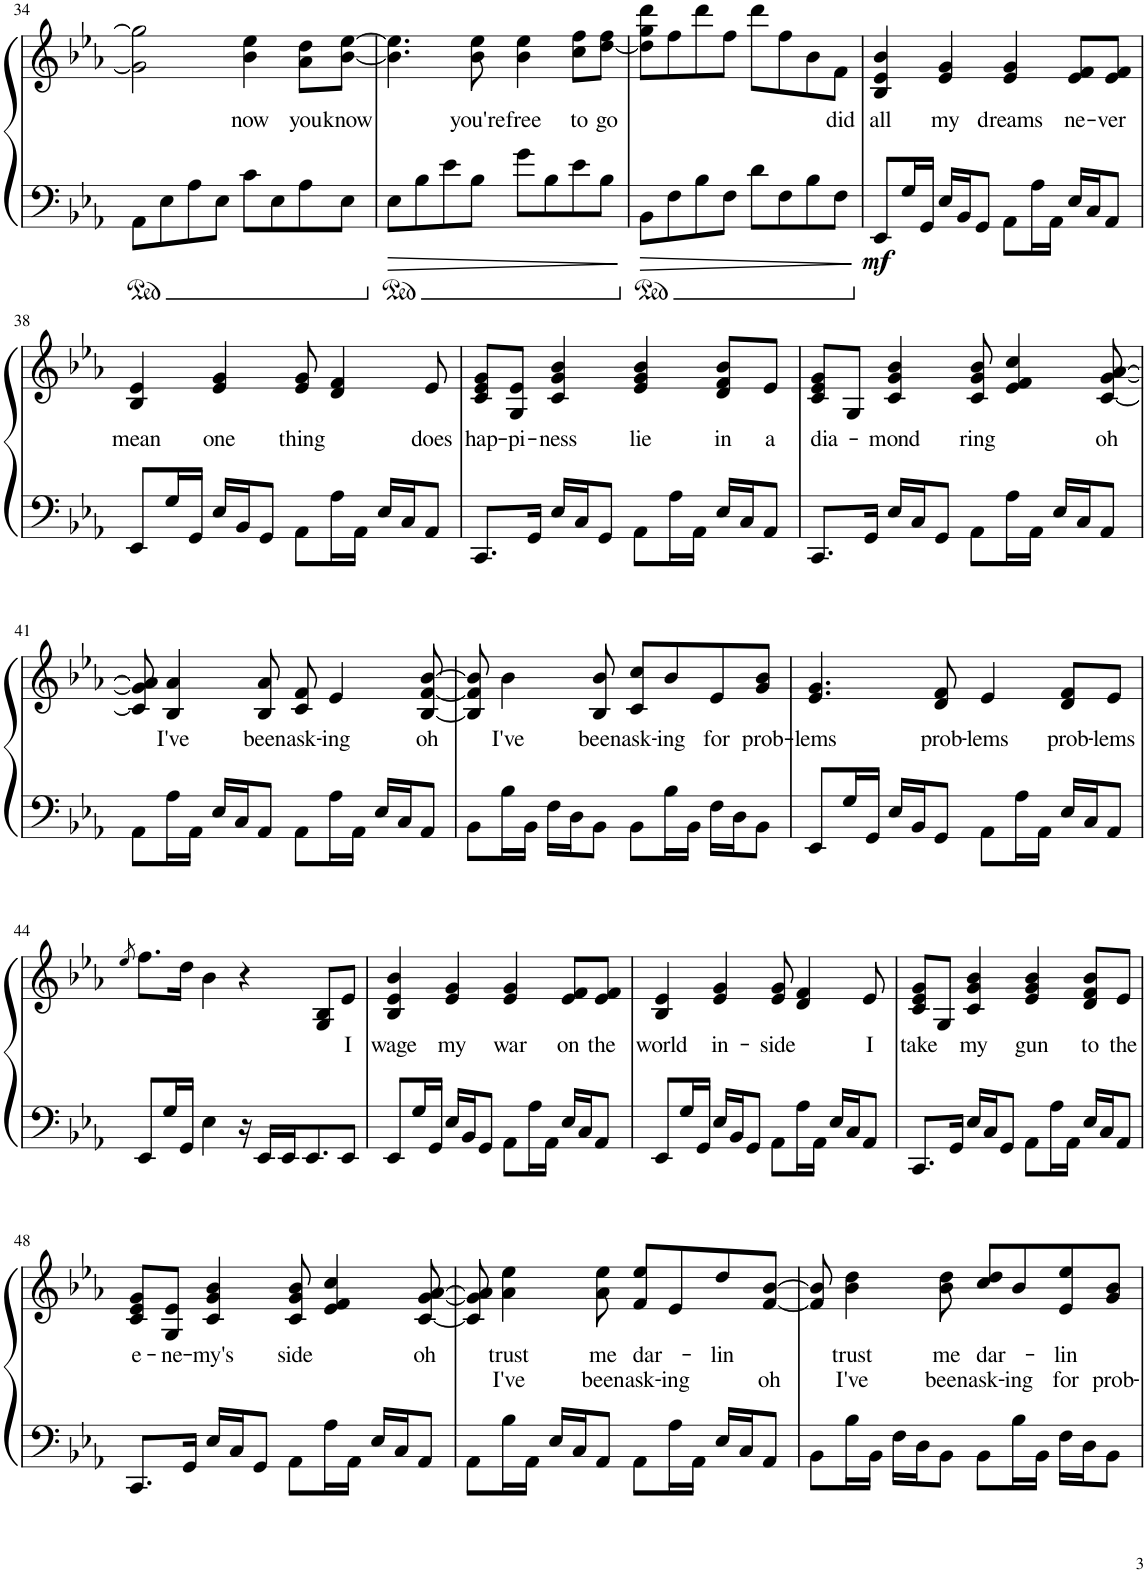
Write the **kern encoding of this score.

**kern	**kern	**text	**text	**dynam
*part1	*part1	*part1	*part1	*part1
*staff2	*staff1	*staff1	*staff1	*staff1/2
*I"Piano	*	*	*	*
*I'Pno.	*	*	*	*
!!LO:PB:g=z
*clefF4	*clefG2	*	*	*
*k[b-e-a-]	*k[b-e-a-]	*	*	*
*M4/4	*M4/4	*	*	*
=34	=34	=34	=34	=34
8AA-\L	2g\] 2gg\]	.	.	.
8E-\	.	.	.	.
8A-\	.	.	.	.
8E-\J	.	.	.	.
!	!	!LO:LY:b	!	!
8c\L	4b-\ 4ee-\	now	.	.
8E-\	.	.	.	.
!	!	!LO:LY:b	!	!
8A-\	8a-\ 8dd\L	you	.	.
!	!	!LO:LY:b	!	!
8E-\J	[8b-\ [8ee-\J	know	.	.
=35	=35	=35	=35	=35
8E-\L	4.b-\] 4.ee-\]	.	.	.
8B-\	.	.	.	.
8e-\	.	.	.	.
!	!	!LO:LY:b	!	!
8B-\J	8b-\ 8ee-\	you're	.	.
!	!	!LO:LY:b	!	!
8g\L	4b-\ 4ee-\	free	.	.
8B-\	.	.	.	.
!	!	!LO:LY:b	!	!
8e-\	8cc\ 8ff\L	to	.	.
!	!	!LO:LY:b	!	!
8B-\J	[8dd\ 8ff\J	go	.	.
=36	=36	=36	=36	=36
8BB-\L	8dd\] 8gg\ 8ddd\L	.	.	.
8F\	8ff\	.	.	.
8B-\	8ddd\	.	.	.
8F\J	8ff\J	.	.	.
8d\L	8ddd\L	.	.	.
8F\	8ff\	.	.	.
8B-\	8b-\	.	.	.
!	!	!LO:LY:b	!	!
8F\J	8f\J	did	.	.
=37	=37	=37	=37	=37
!	!	!LO:LY:b	!	!LO:DY:b=2
8EE-/L	4B-/ 4e-/ 4b-/	all	.	mf
16G/L	.	.	.	.
16GG/JJ	.	.	.	.
!	!	!LO:LY:b	!	!
16E-/LL	4e-/ 4g/	my	.	.
16BB-/J	.	.	.	.
8GG/J	.	.	.	.
!	!	!LO:LY:b	!	!
8AA-\L	4e-/ 4g/	dreams	.	.
16A-\L	.	.	.	.
16AA-\JJ	.	.	.	.
!	!	!LO:LY:b	!	!
16E-/LL	8e-/ 8f/L	ne-	.	.
16C/J	.	.	.	.
!	!	!LO:LY:b	!	!
8AA-/J	8e-/ 8f/J	-ver	.	.
!!LO:LB:g=z
=38	=38	=38	=38	=38
!	!	!LO:LY:b	!	!
8EE-/L	4B-/ 4e-/	mean	.	.
16G/L	.	.	.	.
16GG/JJ	.	.	.	.
!	!	!LO:LY:b	!	!
16E-/LL	4e-/ 4g/	one	.	.
16BB-/J	.	.	.	.
8GG/J	.	.	.	.
!	!	!LO:LY:b	!	!
8AA-\L	8e-/ 8g/	thing	.	.
16A-\L	4d/ 4f/	.	.	.
16AA-\JJ	.	.	.	.
16E-/LL	.	.	.	.
16C/J	.	.	.	.
!	!	!LO:LY:b	!	!
8AA-/J	8e-/	does	.	.
=39	=39	=39	=39	=39
!	!	!LO:LY:b	!	!
8.CC/L	8c/ 8e-/ 8g/L	hap-	.	.
!	!	!LO:LY:b	!	!
.	8G/ 8e-/J	-pi-	.	.
16GG/Jk	.	.	.	.
!	!	!LO:LY:b	!	!
16E-/LL	4c/ 4g/ 4b-/	-ness	.	.
16C/J	.	.	.	.
8GG/J	.	.	.	.
!	!	!LO:LY:b	!	!
8AA-\L	4e-/ 4g/ 4b-/	lie	.	.
16A-\L	.	.	.	.
16AA-\JJ	.	.	.	.
!	!	!LO:LY:b	!	!
16E-/LL	8d/ 8f/ 8b-/L	in	.	.
16C/J	.	.	.	.
!	!	!LO:LY:b	!	!
8AA-/J	8e-/J	a	.	.
=40	=40	=40	=40	=40
!	!	!LO:LY:b	!	!
8.CC/L	8c/ 8e-/ 8g/L	dia-	.	.
.	8G/J	.	.	.
16GG/Jk	.	.	.	.
!	!	!LO:LY:b	!	!
16E-/LL	4c/ 4g/ 4b-/	-mond	.	.
16C/J	.	.	.	.
8GG/J	.	.	.	.
!	!	!LO:LY:b	!	!
8AA-\L	8c/ 8g/ 8b-/	ring	.	.
16A-\L	4e-/ 4f/ 4cc/	.	.	.
16AA-\JJ	.	.	.	.
16E-/LL	.	.	.	.
16C/J	.	.	.	.
!	!	!LO:LY:b	!	!
8AA-/J	[8c/ [8g/ [8a-/	oh	.	.
!!LO:LB:g=z
=41	=41	=41	=41	=41
8AA-\L	8c/] 8g/] 8a-/]	.	.	.
!	!	!LO:LY:b	!	!
16A-\L	4B-/ 4a-/	I've	.	.
16AA-\JJ	.	.	.	.
16E-/LL	.	.	.	.
16C/J	.	.	.	.
!	!	!LO:LY:b	!	!
8AA-/J	8B-/ 8a-/	been	.	.
!	!	!LO:LY:b	!	!
8AA-\L	8c/ 8f/	ask-	.	.
!	!	!LO:LY:b	!	!
16A-\L	4e-/	-ing	.	.
16AA-\JJ	.	.	.	.
16E-/LL	.	.	.	.
16C/J	.	.	.	.
!	!	!LO:LY:b	!	!
8AA-/J	[8B-/ [8f/ [8b-/	oh	.	.
=42	=42	=42	=42	=42
8BB-\L	8B-/] 8f/] 8b-/]	.	.	.
!	!	!LO:LY:b	!	!
16B-\L	4b-\	I've	.	.
16BB-\JJ	.	.	.	.
16F\LL	.	.	.	.
16D\J	.	.	.	.
!	!	!LO:LY:b	!	!
8BB-\J	8B-/ 8b-/	been	.	.
!	!	!LO:LY:b	!	!
8BB-\L	8c/ 8cc/L	ask-	.	.
!	!	!LO:LY:b	!	!
16B-\L	8b-/	-ing	.	.
16BB-\JJ	.	.	.	.
!	!	!LO:LY:b	!	!
16F\LL	8e-/	for	.	.
16D\J	.	.	.	.
!	!	!LO:LY:b	!	!
8BB-\J	8g/ 8b-/J	prob-	.	.
=43	=43	=43	=43	=43
!	!	!LO:LY:b	!	!
8EE-/L	4.e-/ 4.g/	-lems	.	.
16G/L	.	.	.	.
16GG/JJ	.	.	.	.
16E-/LL	.	.	.	.
16BB-/J	.	.	.	.
!	!	!LO:LY:b	!	!
8GG/J	8d/ 8f/	prob-	.	.
!	!	!LO:LY:b	!	!
8AA-\L	4e-/	-lems	.	.
16A-\L	.	.	.	.
16AA-\JJ	.	.	.	.
!	!	!LO:LY:b	!	!
16E-/LL	8d/ 8f/L	prob-	.	.
16C/J	.	.	.	.
!	!	!LO:LY:b	!	!
8AA-/J	8e-/J	-lems	.	.
!!LO:LB:g=z
=44	=44	=44	=44	=44
.	8qee-/	.	.	.
8EE-/L	8.ff\L	.	.	.
16G/L	.	.	.	.
16GG/JJ	16dd\Jk	.	.	.
4E-\	4b-\	.	.	.
16r	4r	.	.	.
16EE-/LL	.	.	.	.
16EE-/J	.	.	.	.
8.EE-/	.	.	.	.
.	8G/ 8B-/L	.	.	.
!	!	!LO:LY:b	!	!
8EE-/J	8e-/J	I	.	.
=45	=45	=45	=45	=45
!	!	!LO:LY:b	!	!
8EE-/L	4B-/ 4e-/ 4b-/	wage	.	.
16G/L	.	.	.	.
16GG/JJ	.	.	.	.
!	!	!LO:LY:b	!	!
16E-/LL	4e-/ 4g/	my	.	.
16BB-/J	.	.	.	.
8GG/J	.	.	.	.
!	!	!LO:LY:b	!	!
8AA-\L	4e-/ 4g/	war	.	.
16A-\L	.	.	.	.
16AA-\JJ	.	.	.	.
!	!	!LO:LY:b	!	!
16E-/LL	8e-/ 8f/L	on	.	.
16C/J	.	.	.	.
!	!	!LO:LY:b	!	!
8AA-/J	8e-/ 8f/J	the	.	.
=46	=46	=46	=46	=46
!	!	!LO:LY:b	!	!
8EE-/L	4B-/ 4e-/	world	.	.
16G/L	.	.	.	.
16GG/JJ	.	.	.	.
!	!	!LO:LY:b	!	!
16E-/LL	4e-/ 4g/	in-	.	.
16BB-/J	.	.	.	.
8GG/J	.	.	.	.
!	!	!LO:LY:b	!	!
8AA-\L	8e-/ 8g/	-side	.	.
16A-\L	4d/ 4f/	.	.	.
16AA-\JJ	.	.	.	.
16E-/LL	.	.	.	.
16C/J	.	.	.	.
!	!	!LO:LY:b	!	!
8AA-/J	8e-/	I	.	.
=47	=47	=47	=47	=47
!	!	!LO:LY:b	!	!
8.CC/L	8c/ 8e-/ 8g/L	take	.	.
.	8G/J	.	.	.
16GG/Jk	.	.	.	.
!	!	!LO:LY:b	!	!
16E-/LL	4c/ 4g/ 4b-/	my	.	.
16C/J	.	.	.	.
8GG/J	.	.	.	.
!	!	!LO:LY:b	!	!
8AA-\L	4e-/ 4g/ 4b-/	gun	.	.
16A-\L	.	.	.	.
16AA-\JJ	.	.	.	.
!	!	!LO:LY:b	!	!
16E-/LL	8d/ 8f/ 8b-/L	to	.	.
16C/J	.	.	.	.
!	!	!LO:LY:b	!	!
8AA-/J	8e-/J	the	.	.
!!LO:LB:g=z
=48	=48	=48	=48	=48
!	!	!LO:LY:b	!	!
8.CC/L	8c/ 8e-/ 8g/L	e-	.	.
!	!	!LO:LY:b	!	!
.	8G/ 8e-/J	-ne-	.	.
16GG/Jk	.	.	.	.
!	!	!LO:LY:b	!	!
16E-/LL	4c/ 4g/ 4b-/	-my's	.	.
16C/J	.	.	.	.
8GG/J	.	.	.	.
!	!	!LO:LY:b	!	!
8AA-\L	8c/ 8g/ 8b-/	side	.	.
16A-\L	4e-/ 4f/ 4cc/	.	.	.
16AA-\JJ	.	.	.	.
16E-/LL	.	.	.	.
16C/J	.	.	.	.
!	!	!LO:LY:b	!	!
8AA-/J	[8c/ [8g/ [8a-/	oh	.	.
=49	=49	=49	=49	=49
8AA-\L	8c/] 8g/] 8a-/]	.	.	.
!	!	!LO:LY:b	!LO:LY:b	!
16B-\L	4a-\ 4ee-\	trust	I've	.
16AA-\JJ	.	.	.	.
16E-/LL	.	.	.	.
16C/J	.	.	.	.
!	!	!LO:LY:b	!LO:LY:b	!
8AA-/J	8a-\ 8ee-\	me	been	.
!	!	!LO:LY:b	!LO:LY:b	!
8AA-\L	8f/ 8ee-/L	dar-	ask-	.
!	!	!	!LO:LY:b	!
16A-\L	8e-/	.	-ing	.
16AA-\JJ	.	.	.	.
!	!	!LO:LY:b	!	!
16E-/LL	8dd/	-lin	.	.
16C/J	.	.	.	.
!	!	!	!LO:LY:b	!
8AA-/J	[8f/ [8b-/J	.	oh	.
=50	=50	=50	=50	=50
8BB-\L	8f/] 8b-/]	.	.	.
!	!	!LO:LY:b	!LO:LY:b	!
16B-\L	4b-\ 4dd\	trust	I've	.
16BB-\JJ	.	.	.	.
16F\LL	.	.	.	.
16D\J	.	.	.	.
!	!	!LO:LY:b	!LO:LY:b	!
8BB-\J	8b-\ 8dd\	me	been	.
!	!	!LO:LY:b	!LO:LY:b	!
8BB-\L	8cc/ 8dd/L	dar-	ask-	.
!	!	!	!LO:LY:b	!
16B-\L	8b-/	.	-ing	.
16BB-\JJ	.	.	.	.
!	!	!LO:LY:b	!LO:LY:b	!
16F\LL	8e-/ 8ee-/	-lin	for	.
16D\J	.	.	.	.
!	!	!	!LO:LY:b	!
8BB-\J	8g/ 8b-/J	.	prob-	.
=	=	=	=	=
*-	*-	*-	*-	*-
